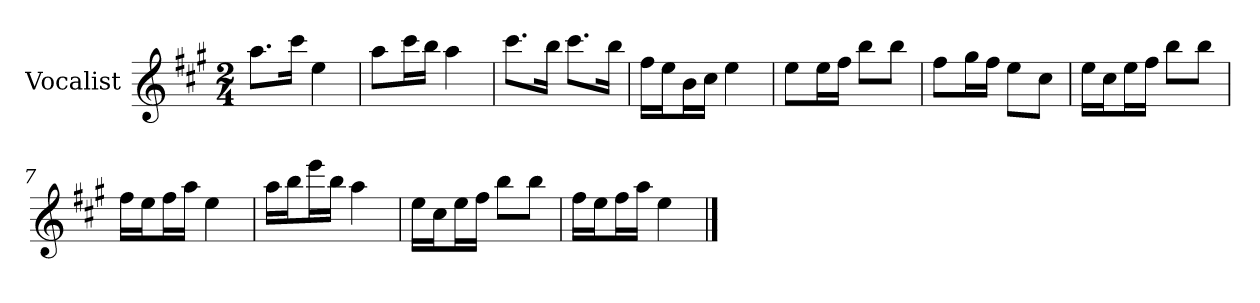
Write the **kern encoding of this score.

**kern
*part1
*staff1
*I"Vocalist
*k[f#c#g#]
*A:
*M2/4
=
8.aaL
16ccc#Jk
4ee
=1
8aaL
16ccc#L
16bbJJ
4aa
=2
8.ccc#L
16bbJk
8.ccc#L
16bbJk
=3
16ff#LL
16eeJ
16bL
16cc#JJ
4ee
=4
8eeL
16eeL
16ff#JJ
8bbL
8bbJ
=5
8ff#L
16gg#L
16ff#JJ
8eeL
8cc#J
=6
16eeLL
16cc#J
16eeL
16ff#JJ
8bbL
8bbJ
=7
16ff#LL
16eeJ
16ff#L
16aaJJ
4ee
=8
16aaLL
16bbJ
16eeeL
16bbJJ
4aa
=9
16eeLL
16cc#J
16eeL
16ff#JJ
8bbL
8bbJ
=10
16ff#LL
16eeJ
16ff#L
16aaJJ
4ee
==
*-
